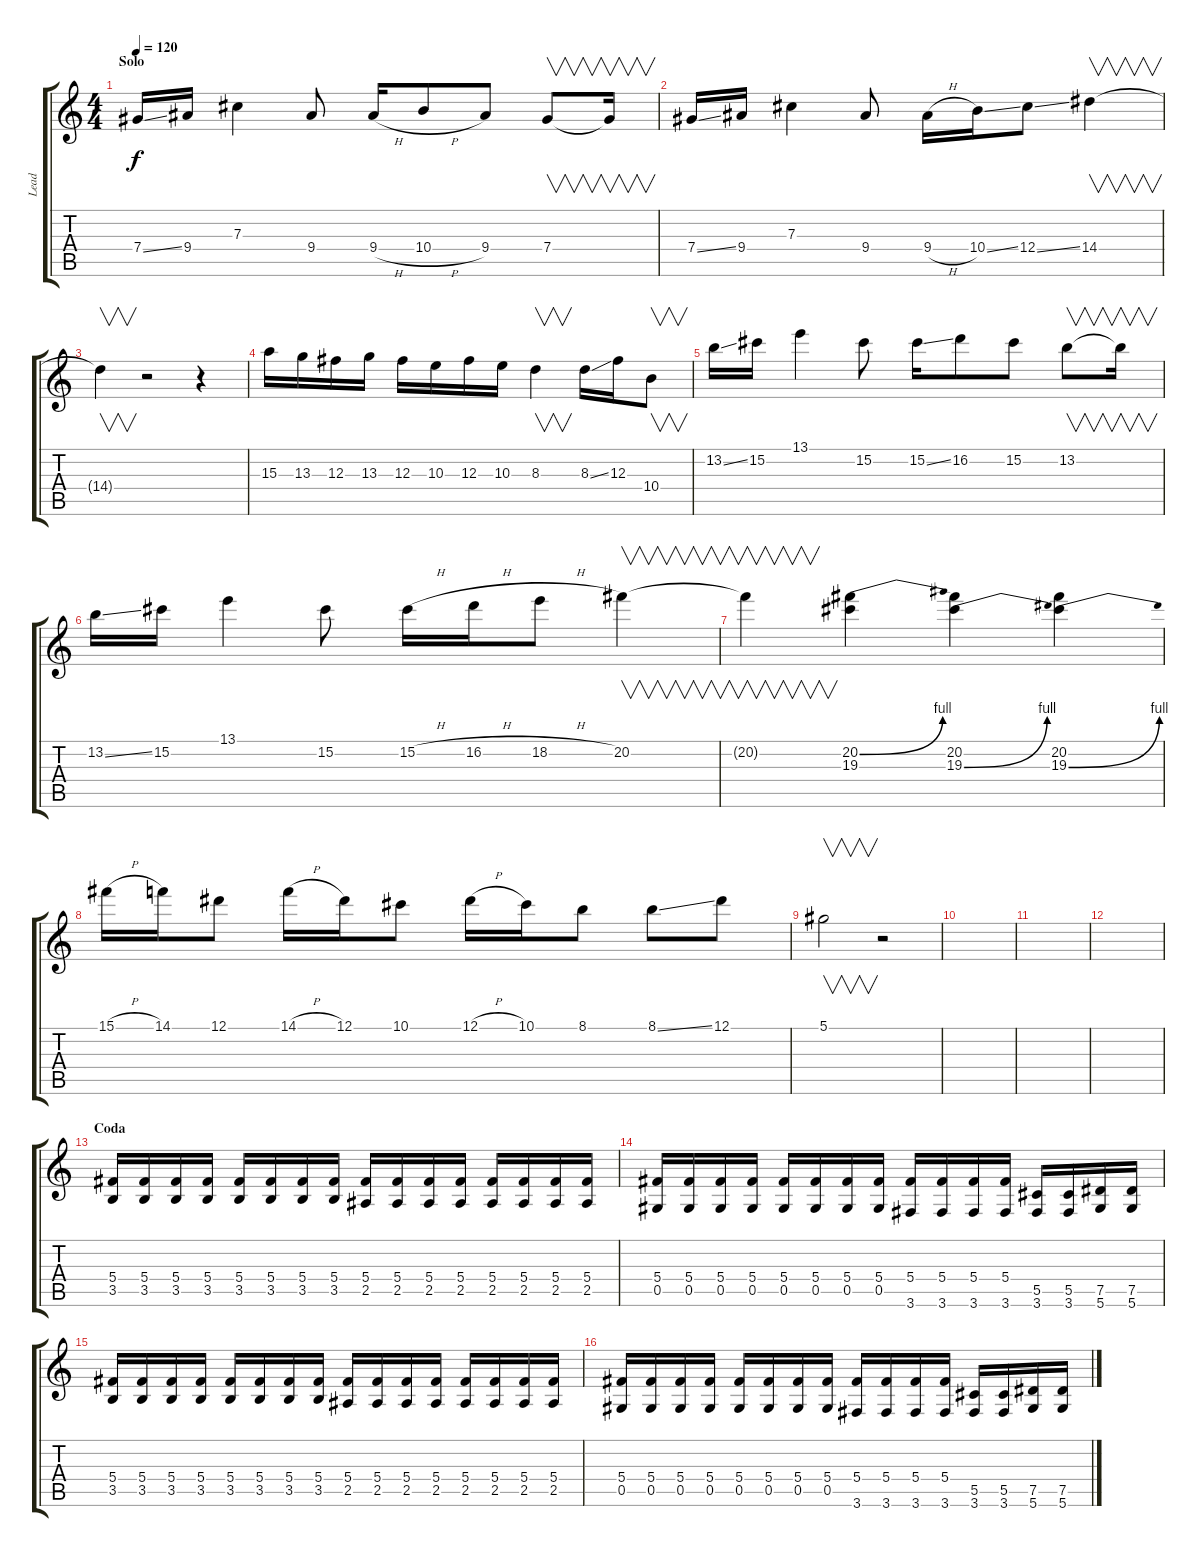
\track ("Lead" "Lead") {instrument acousticguitarsteel}
\staff {score tabs}
\tuning (Eb4 Bb3 Gb3 Db3 Ab2 Eb2) {hide}
\ts (4 4)
\section ("" "Solo")
\tempo 120
\clef g2
\ks c
7.4{ss}.16{dy f} 9.4.16 7.3.4 9.4.8 9.4{h}.16 10.4{h}.8 9.4.8 7.4.8{v} 7.4{t}.16{v} |
7.4{ss}.16 9.4.16 7.3.4 9.4.8 9.4{h}.16 10.4{ss}.16 12.4{ss}.8 14.4.4{v} |
14.4{t}.4{v} r.2 r.4 |
15.3.16 13.3.16 12.3.16 13.3.16 12.3.16 10.3.16 12.3.16 10.3.16 8.3.4{v} 8.3{ss}.16 12.3.16 10.4.8{v} |
13.2{ss}.16 15.2.16 13.1.4 15.2.8 15.2{ss}.16 16.2.8 15.2.8 13.2.8{v} 13.2{t}.16{v} |
13.2{ss}.16 15.2.16 13.1.4 15.2.8 15.2{h}.16 16.2{h}.16 18.2{h}.8 20.2.4{v} |
20.2{t}.4{v} (20.2{be (bend 0 0 60 4)} 19.3).4 (20.2 19.3{be (bend 0 0 60 4)}).4 (20.2 19.3{be (bend 0 0 60 4)}).4 |
15.1{h}.16 14.1.16 12.1.8 14.1{h}.16 12.1.16 10.1.8 12.1{h}.16 10.1.16 8.1.8 8.1{ss}.8 12.1.8 |
5.1.2{v} r.2 |
|
|
|
\section ("" "Coda")
(5.4 3.5).16 (5.4 3.5).16 (5.4 3.5).16 (5.4 3.5).16 (5.4 3.5).16 (5.4 3.5).16 (5.4 3.5).16 (5.4 3.5).16 (5.4 2.5).16 (5.4 2.5).16 (5.4 2.5).16 (5.4 2.5).16 (5.4 2.5).16 (5.4 2.5).16 (5.4 2.5).16 (5.4 2.5).16 |
(5.4 0.5).16 (5.4 0.5).16 (5.4 0.5).16 (5.4 0.5).16 (5.4 0.5).16 (5.4 0.5).16 (5.4 0.5).16 (5.4 0.5).16 (5.4 3.6).16 (5.4 3.6).16 (5.4 3.6).16 (5.4 3.6).16 (5.5 3.6).16 (5.5 3.6).16 (7.5 5.6).16 (7.5 5.6).16 |
(5.4 3.5).16 (5.4 3.5).16 (5.4 3.5).16 (5.4 3.5).16 (5.4 3.5).16 (5.4 3.5).16 (5.4 3.5).16 (5.4 3.5).16 (5.4 2.5).16 (5.4 2.5).16 (5.4 2.5).16 (5.4 2.5).16 (5.4 2.5).16 (5.4 2.5).16 (5.4 2.5).16 (5.4 2.5).16 |
(5.4 0.5).16 (5.4 0.5).16 (5.4 0.5).16 (5.4 0.5).16 (5.4 0.5).16 (5.4 0.5).16 (5.4 0.5).16 (5.4 0.5).16 (5.4 3.6).16 (5.4 3.6).16 (5.4 3.6).16 (5.4 3.6).16 (5.5 3.6).16 (5.5 3.6).16 (7.5 5.6).16 (7.5 5.6).16
